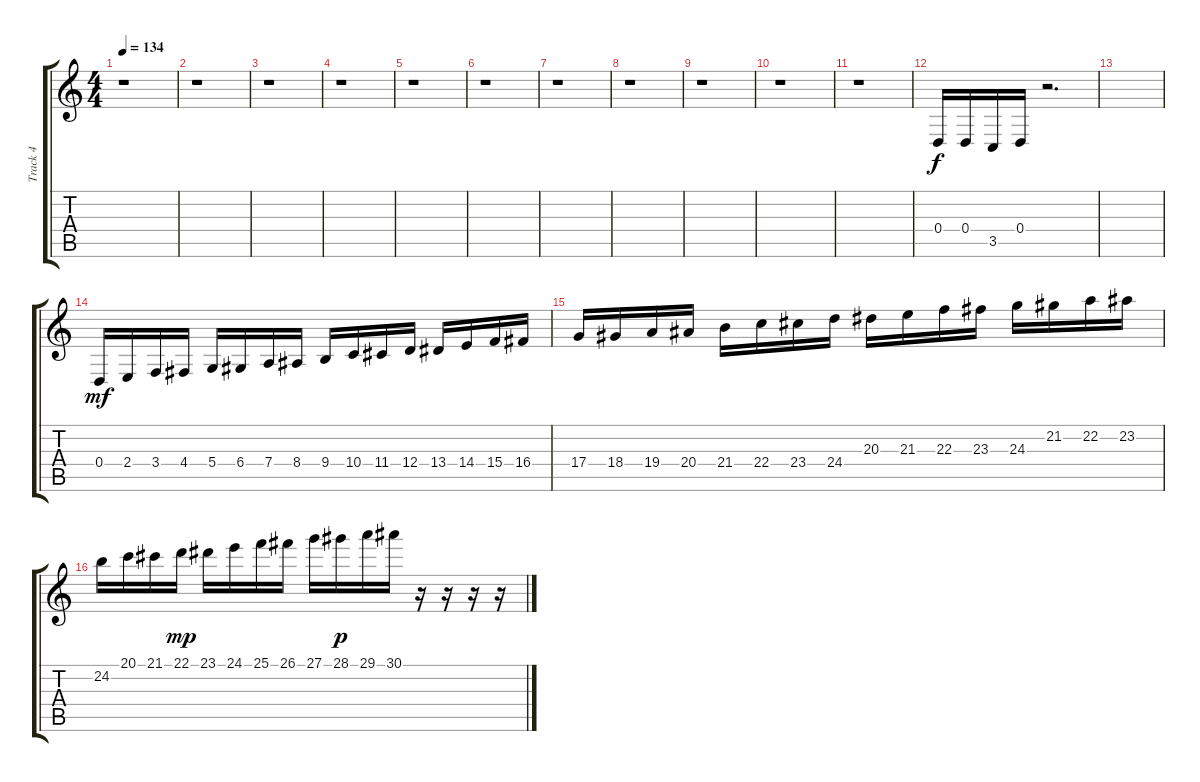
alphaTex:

\track ("Track 4" "Track 4") {instrument lead2sawtooth}
\staff {score tabs}
\tuning (E4 B3 G3 D3 A2 E2) {hide}
\ts (4 4)
\tempo 134
\clef g2
\ks c
r.1{dy f} |
r.1 |
r.1 |
r.1 |
r.1 |
r.1 |
r.1 |
r.1 |
r.1 |
r.1 |
r.1 |
0.4.16 0.4.16 3.5.16 0.4.16 r.2{d} |
|
0.4.16{dy mf} 2.4.16 3.4.16 4.4.16 5.4.16 6.4.16 7.4.16 8.4.16 9.4.16 10.4.16 11.4.16 12.4.16 13.4.16 14.4.16 15.4.16 16.4.16 |
17.4.16 18.4.16 19.4.16 20.4.16 21.4.16 22.4.16 23.4.16 24.4.16 20.3.16 21.3.16 22.3.16 23.3.16 24.3.16 21.2.16 22.2.16 23.2.16 |
24.2.16{balance 12} 20.1.16{balance 12} 21.1.16{balance 12} 22.1.16{dy mp balance 13} 23.1.16{balance 13} 24.1.16{balance 13} 25.1.16{balance 13} 26.1.16{balance 14} 27.1.16{balance 14} 28.1.16{dy p balance 14} 29.1.16{balance 14} 30.1.16{balance 15} r.16{balance 15} r.16{balance 15} r.16{balance 15} r.16
